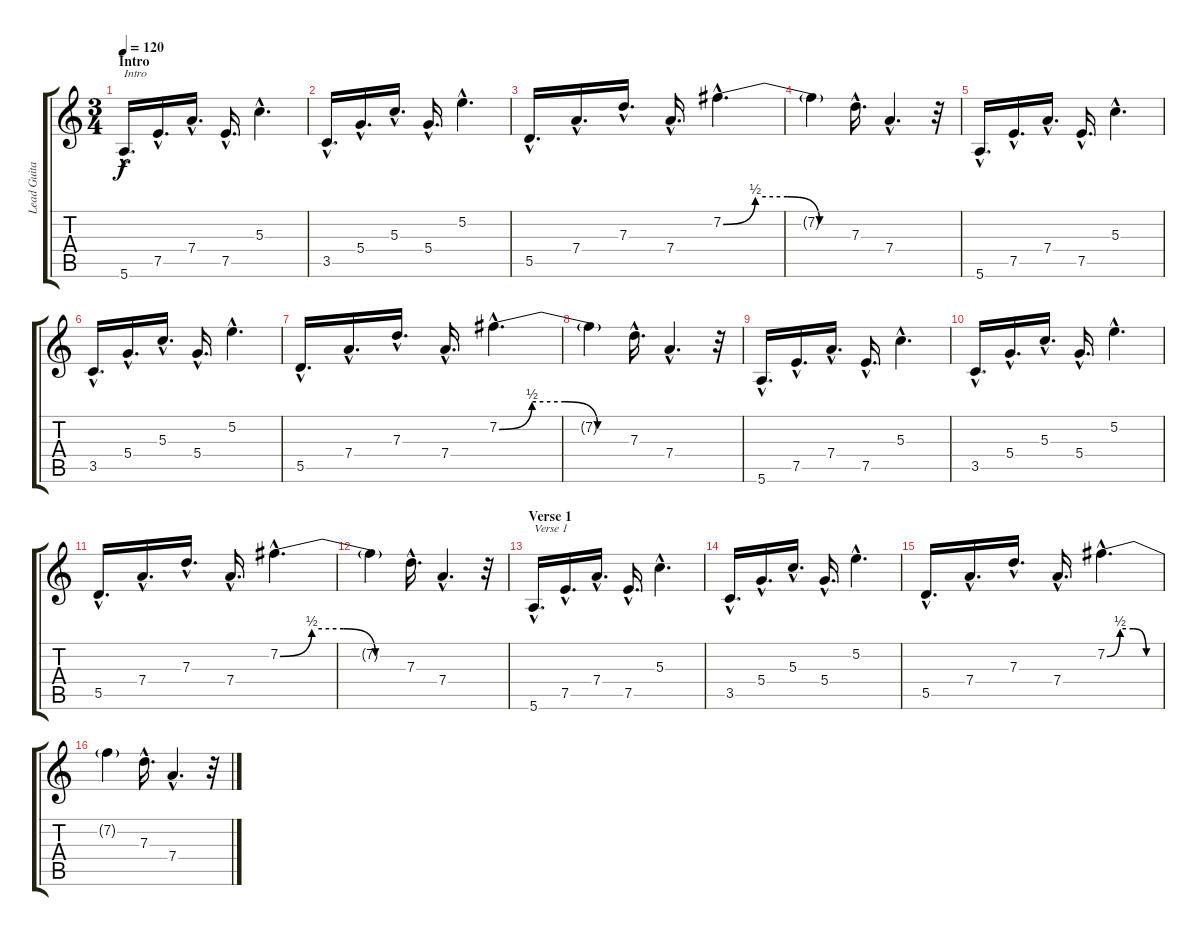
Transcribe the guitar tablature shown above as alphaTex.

\track ("Lead Guitar (guy)" "Lead Guita") {instrument distortionguitar}
\staff {score tabs}
\tuning (E4 B3 G3 D3 A2 E2) {hide}
\ts (3 4)
\section ("" "Intro")
\tempo 120
\clef g2
\ks c
5.6{hac}.16{d txt "Intro" dy f instrument distortionguitar} 7.5{hac}.16{d} 7.4{hac}.16{d} 7.5{hac}.16{d} 5.3{hac}.4{d} |
3.5{hac}.16{d} 5.4{hac}.16{d} 5.3{hac}.16{d} 5.4{hac}.16{d} 5.2{hac}.4{d} |
5.5{hac}.16{d} 7.4{hac}.16{d} 7.3{hac}.16{d} 7.4{hac}.16{d} 7.2{be (custom 0 0 15 2 30 2 45 0 60 0) hac}.4{d} |
7.2{t}.4 7.3{hac}.16{d} 7.4{hac}.4{d} r.32 |
5.6{hac}.16{d} 7.5{hac}.16{d} 7.4{hac}.16{d} 7.5{hac}.16{d} 5.3{hac}.4{d} |
3.5{hac}.16{d} 5.4{hac}.16{d} 5.3{hac}.16{d} 5.4{hac}.16{d} 5.2{hac}.4{d} |
5.5{hac}.16{d} 7.4{hac}.16{d} 7.3{hac}.16{d} 7.4{hac}.16{d} 7.2{be (custom 0 0 15 2 30 2 45 0 60 0) hac}.4{d} |
7.2{t}.4 7.3{hac}.16{d} 7.4{hac}.4{d} r.32 |
5.6{hac}.16{d} 7.5{hac}.16{d} 7.4{hac}.16{d} 7.5{hac}.16{d} 5.3{hac}.4{d} |
3.5{hac}.16{d} 5.4{hac}.16{d} 5.3{hac}.16{d} 5.4{hac}.16{d} 5.2{hac}.4{d} |
5.5{hac}.16{d} 7.4{hac}.16{d} 7.3{hac}.16{d} 7.4{hac}.16{d} 7.2{be (custom 0 0 15 2 30 2 45 0 60 0) hac}.4{d} |
7.2{t}.4 7.3{hac}.16{d} 7.4{hac}.4{d} r.32 |
\section ("" "Verse 1")
5.6{hac}.16{d txt "Verse 1"} 7.5{hac}.16{d} 7.4{hac}.16{d} 7.5{hac}.16{d} 5.3{hac}.4{d} |
3.5{hac}.16{d} 5.4{hac}.16{d} 5.3{hac}.16{d} 5.4{hac}.16{d} 5.2{hac}.4{d} |
5.5{hac}.16{d} 7.4{hac}.16{d} 7.3{hac}.16{d} 7.4{hac}.16{d} 7.2{be (custom 0 0 15 2 30 2 45 0 60 0) hac}.4{d} |
7.2{t}.4 7.3{hac}.16{d} 7.4{hac}.4{d} r.32
